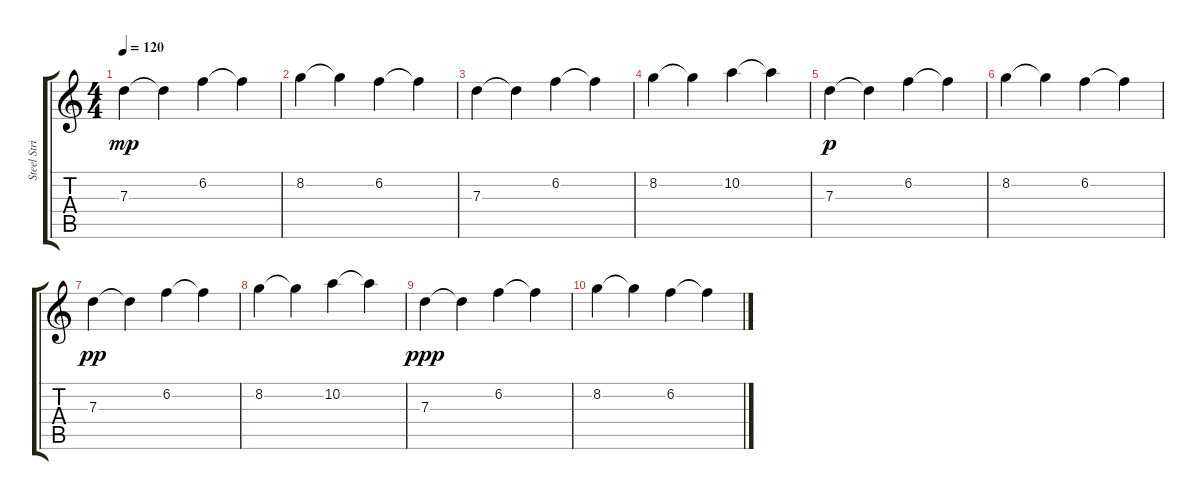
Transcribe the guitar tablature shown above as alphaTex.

\track ("Steel String Guitar 2" "Steel Stri") {instrument acousticguitarsteel}
\staff {score tabs}
\tuning (E4 B3 G3 D3 A2 E2) {hide}
\ts (4 4)
\tempo 120
\clef g2
\ks c
7.3.4{dy mp} 7.3{t}.4 6.2.4 6.2{t}.4 |
8.2.4 8.2{t}.4 6.2.4 6.2{t}.4 |
7.3.4 7.3{t}.4 6.2.4 6.2{t}.4 |
8.2.4 8.2{t}.4 10.2.4 10.2{t}.4 |
7.3.4{dy p} 7.3{t}.4 6.2.4 6.2{t}.4 |
8.2.4 8.2{t}.4 6.2.4 6.2{t}.4 |
7.3.4{dy pp} 7.3{t}.4 6.2.4 6.2{t}.4 |
8.2.4 8.2{t}.4 10.2.4 10.2{t}.4 |
7.3.4{dy ppp} 7.3{t}.4 6.2.4 6.2{t}.4 |
8.2.4 8.2{t}.4 6.2.4 6.2{t}.4
